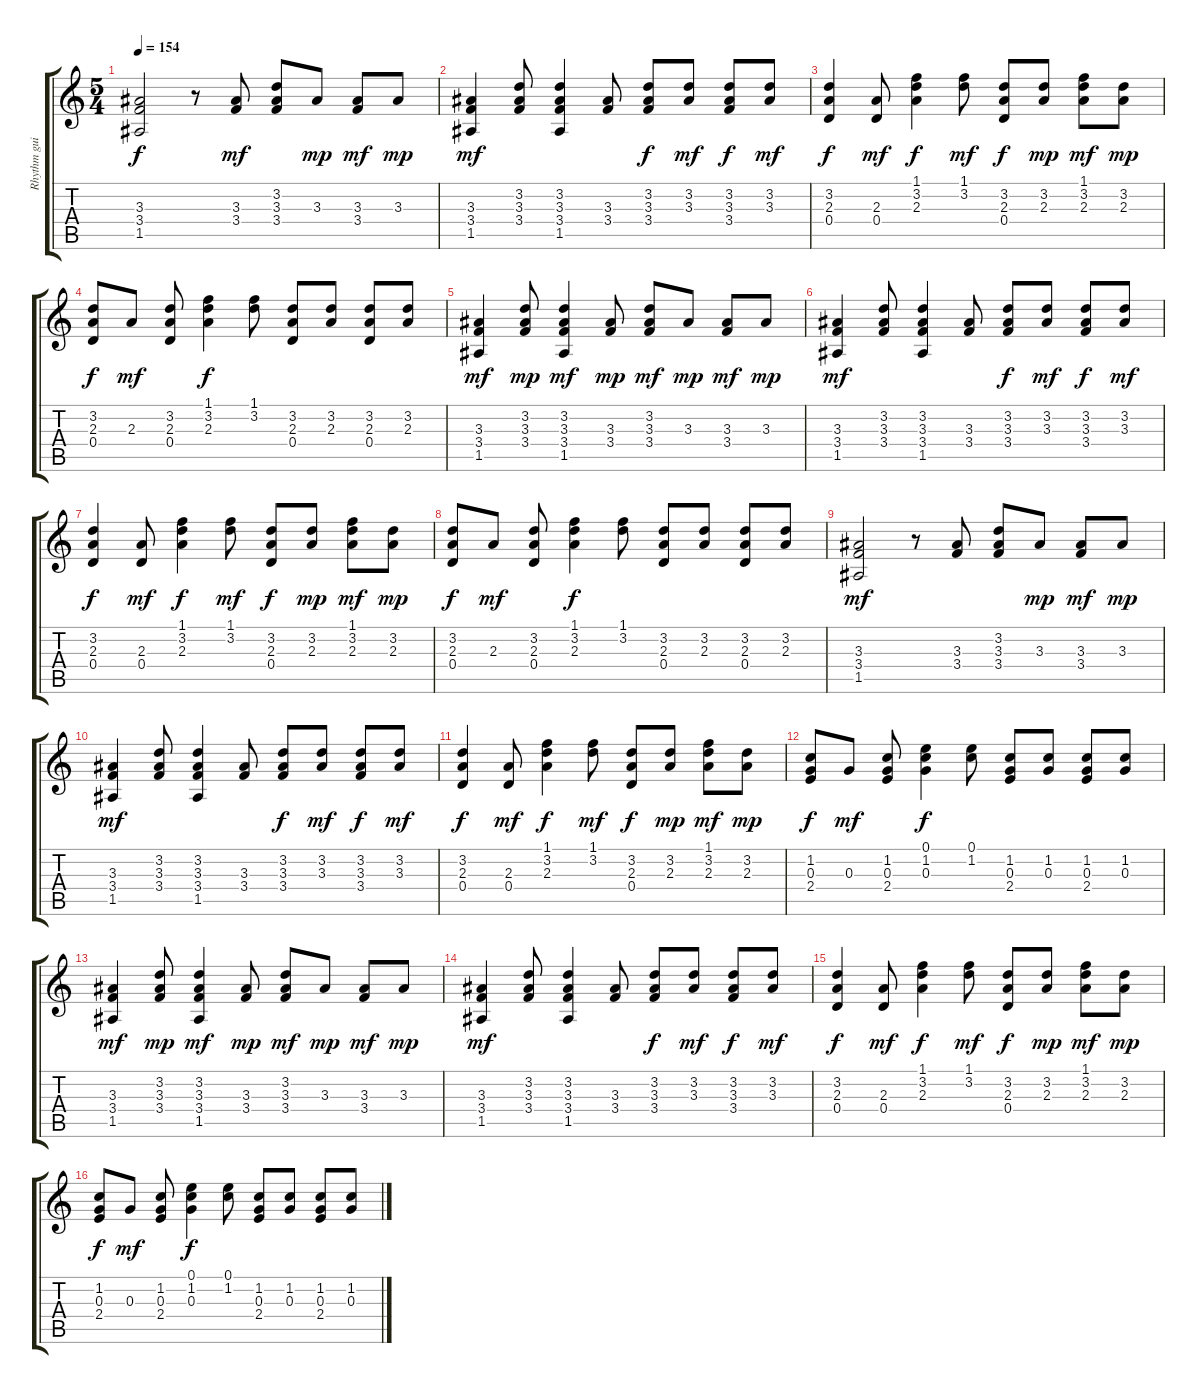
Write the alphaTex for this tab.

\track ("Rhythm guitar" "Rhythm gui") {instrument acousticguitarsteel}
\staff {score tabs}
\tuning (E4 B3 G3 D3 A2 E2) {hide}
\ts (5 4)
\tempo 154
\clef g2
\ks c
(3.3 3.4 1.5).2{dy f} r.8 (3.3 3.4).8{dy mf} (3.2 3.3 3.4).8 3.3.8{dy mp} (3.3 3.4).8{dy mf} 3.3.8{dy mp} |
(3.3 3.4 1.5).4{dy mf} (3.2 3.3 3.4).8 (3.2 3.3 3.4 1.5).4 (3.3 3.4).8 (3.2 3.3 3.4).8{dy f} (3.2 3.3).8{dy mf} (3.2 3.3 3.4).8{dy f} (3.2 3.3).8{dy mf} |
(3.2 2.3 0.4).4{dy f} (2.3 0.4).8{dy mf} (1.1 3.2 2.3).4{dy f} (1.1 3.2).8{dy mf} (3.2 2.3 0.4).8{dy f} (3.2 2.3).8{dy mp} (1.1 3.2 2.3).8{dy mf} (3.2 2.3).8{dy mp} |
(3.2 2.3 0.4).8{dy f} 2.3.8{dy mf} (3.2 2.3 0.4).8 (1.1 3.2 2.3).4{dy f} (1.1 3.2).8 (3.2 2.3 0.4).8 (3.2 2.3).8 (3.2 2.3 0.4).8 (3.2 2.3).8 |
(3.3 3.4 1.5).4{dy mf} (3.2 3.3 3.4).8{dy mp} (3.2 3.3 3.4 1.5).4{dy mf} (3.3 3.4).8{dy mp} (3.2 3.3 3.4).8{dy mf} 3.3.8{dy mp} (3.3 3.4).8{dy mf} 3.3.8{dy mp} |
(3.3 3.4 1.5).4{dy mf} (3.2 3.3 3.4).8 (3.2 3.3 3.4 1.5).4 (3.3 3.4).8 (3.2 3.3 3.4).8{dy f} (3.2 3.3).8{dy mf} (3.2 3.3 3.4).8{dy f} (3.2 3.3).8{dy mf} |
(3.2 2.3 0.4).4{dy f} (2.3 0.4).8{dy mf} (1.1 3.2 2.3).4{dy f} (1.1 3.2).8{dy mf} (3.2 2.3 0.4).8{dy f} (3.2 2.3).8{dy mp} (1.1 3.2 2.3).8{dy mf} (3.2 2.3).8{dy mp} |
(3.2 2.3 0.4).8{dy f} 2.3.8{dy mf} (3.2 2.3 0.4).8 (1.1 3.2 2.3).4{dy f} (1.1 3.2).8 (3.2 2.3 0.4).8 (3.2 2.3).8 (3.2 2.3 0.4).8 (3.2 2.3).8 |
(3.3 3.4 1.5).2{dy mf} r.8 (3.3 3.4).8 (3.2 3.3 3.4).8 3.3.8{dy mp} (3.3 3.4).8{dy mf} 3.3.8{dy mp} |
(3.3 3.4 1.5).4{dy mf} (3.2 3.3 3.4).8 (3.2 3.3 3.4 1.5).4 (3.3 3.4).8 (3.2 3.3 3.4).8{dy f} (3.2 3.3).8{dy mf} (3.2 3.3 3.4).8{dy f} (3.2 3.3).8{dy mf} |
(3.2 2.3 0.4).4{dy f} (2.3 0.4).8{dy mf} (1.1 3.2 2.3).4{dy f} (1.1 3.2).8{dy mf} (3.2 2.3 0.4).8{dy f} (3.2 2.3).8{dy mp} (1.1 3.2 2.3).8{dy mf} (3.2 2.3).8{dy mp} |
(1.2 0.3 2.4).8{dy f} 0.3.8{dy mf} (1.2 0.3 2.4).8 (0.1 1.2 0.3).4{dy f} (0.1 1.2).8 (1.2 0.3 2.4).8 (1.2 0.3).8 (1.2 0.3 2.4).8 (1.2 0.3).8 |
(3.3 3.4 1.5).4{dy mf} (3.2 3.3 3.4).8{dy mp} (3.2 3.3 3.4 1.5).4{dy mf} (3.3 3.4).8{dy mp} (3.2 3.3 3.4).8{dy mf} 3.3.8{dy mp} (3.3 3.4).8{dy mf} 3.3.8{dy mp} |
(3.3 3.4 1.5).4{dy mf} (3.2 3.3 3.4).8 (3.2 3.3 3.4 1.5).4 (3.3 3.4).8 (3.2 3.3 3.4).8{dy f} (3.2 3.3).8{dy mf} (3.2 3.3 3.4).8{dy f} (3.2 3.3).8{dy mf} |
(3.2 2.3 0.4).4{dy f} (2.3 0.4).8{dy mf} (1.1 3.2 2.3).4{dy f} (1.1 3.2).8{dy mf} (3.2 2.3 0.4).8{dy f} (3.2 2.3).8{dy mp} (1.1 3.2 2.3).8{dy mf} (3.2 2.3).8{dy mp} |
(1.2 0.3 2.4).8{dy f} 0.3.8{dy mf} (1.2 0.3 2.4).8 (0.1 1.2 0.3).4{dy f} (0.1 1.2).8 (1.2 0.3 2.4).8 (1.2 0.3).8 (1.2 0.3 2.4).8 (1.2 0.3).8
